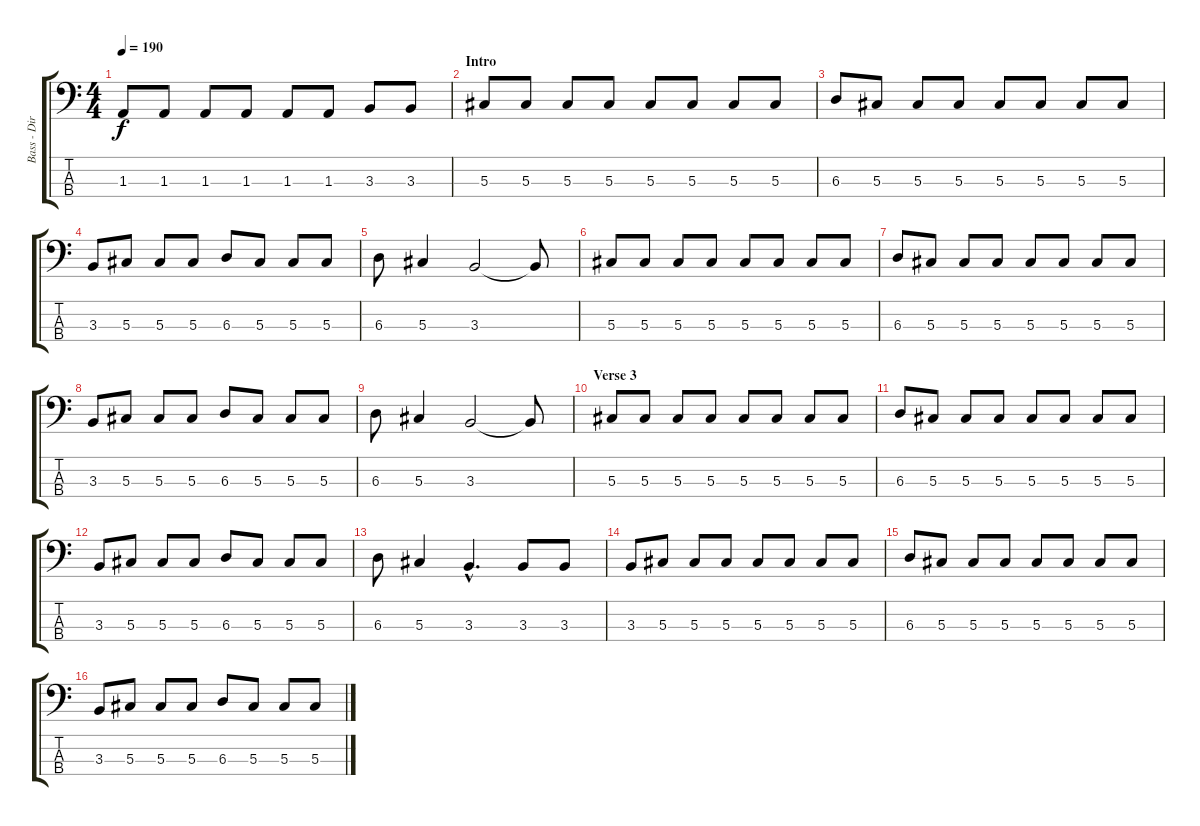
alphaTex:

\track ("Bass - Dirk Schlächter" "Bass - Dir") {instrument electricbassfinger}
\staff {score tabs}
\tuning (Gb2 Db2 Ab1 Eb1) {hide}
\ts (4 4)
\tempo 190
\clef f4
\ks c
1.3.8{dy f} 1.3.8 1.3.8 1.3.8 1.3.8 1.3.8 3.3.8 3.3.8 |
\section ("" "Intro")
5.3.8 5.3.8 5.3.8 5.3.8 5.3.8 5.3.8 5.3.8 5.3.8 |
6.3.8 5.3.8 5.3.8 5.3.8 5.3.8 5.3.8 5.3.8 5.3.8 |
3.3.8 5.3.8 5.3.8 5.3.8 6.3.8 5.3.8 5.3.8 5.3.8 |
6.3.8 5.3.4 3.3.2 3.3{t}.8 |
5.3.8 5.3.8 5.3.8 5.3.8 5.3.8 5.3.8 5.3.8 5.3.8 |
6.3.8 5.3.8 5.3.8 5.3.8 5.3.8 5.3.8 5.3.8 5.3.8 |
3.3.8 5.3.8 5.3.8 5.3.8 6.3.8 5.3.8 5.3.8 5.3.8 |
6.3.8 5.3.4 3.3.2 3.3{t}.8 |
\section ("" "Verse 3")
5.3.8 5.3.8 5.3.8 5.3.8 5.3.8 5.3.8 5.3.8 5.3.8 |
6.3.8 5.3.8 5.3.8 5.3.8 5.3.8 5.3.8 5.3.8 5.3.8 |
3.3.8 5.3.8 5.3.8 5.3.8 6.3.8 5.3.8 5.3.8 5.3.8 |
6.3.8 5.3.4 3.3{hac}.4{d} 3.3.8 3.3.8 |
3.3.8 5.3.8 5.3.8 5.3.8 5.3.8 5.3.8 5.3.8 5.3.8 |
6.3.8 5.3.8 5.3.8 5.3.8 5.3.8 5.3.8 5.3.8 5.3.8 |
3.3.8 5.3.8 5.3.8 5.3.8 6.3.8 5.3.8 5.3.8 5.3.8
